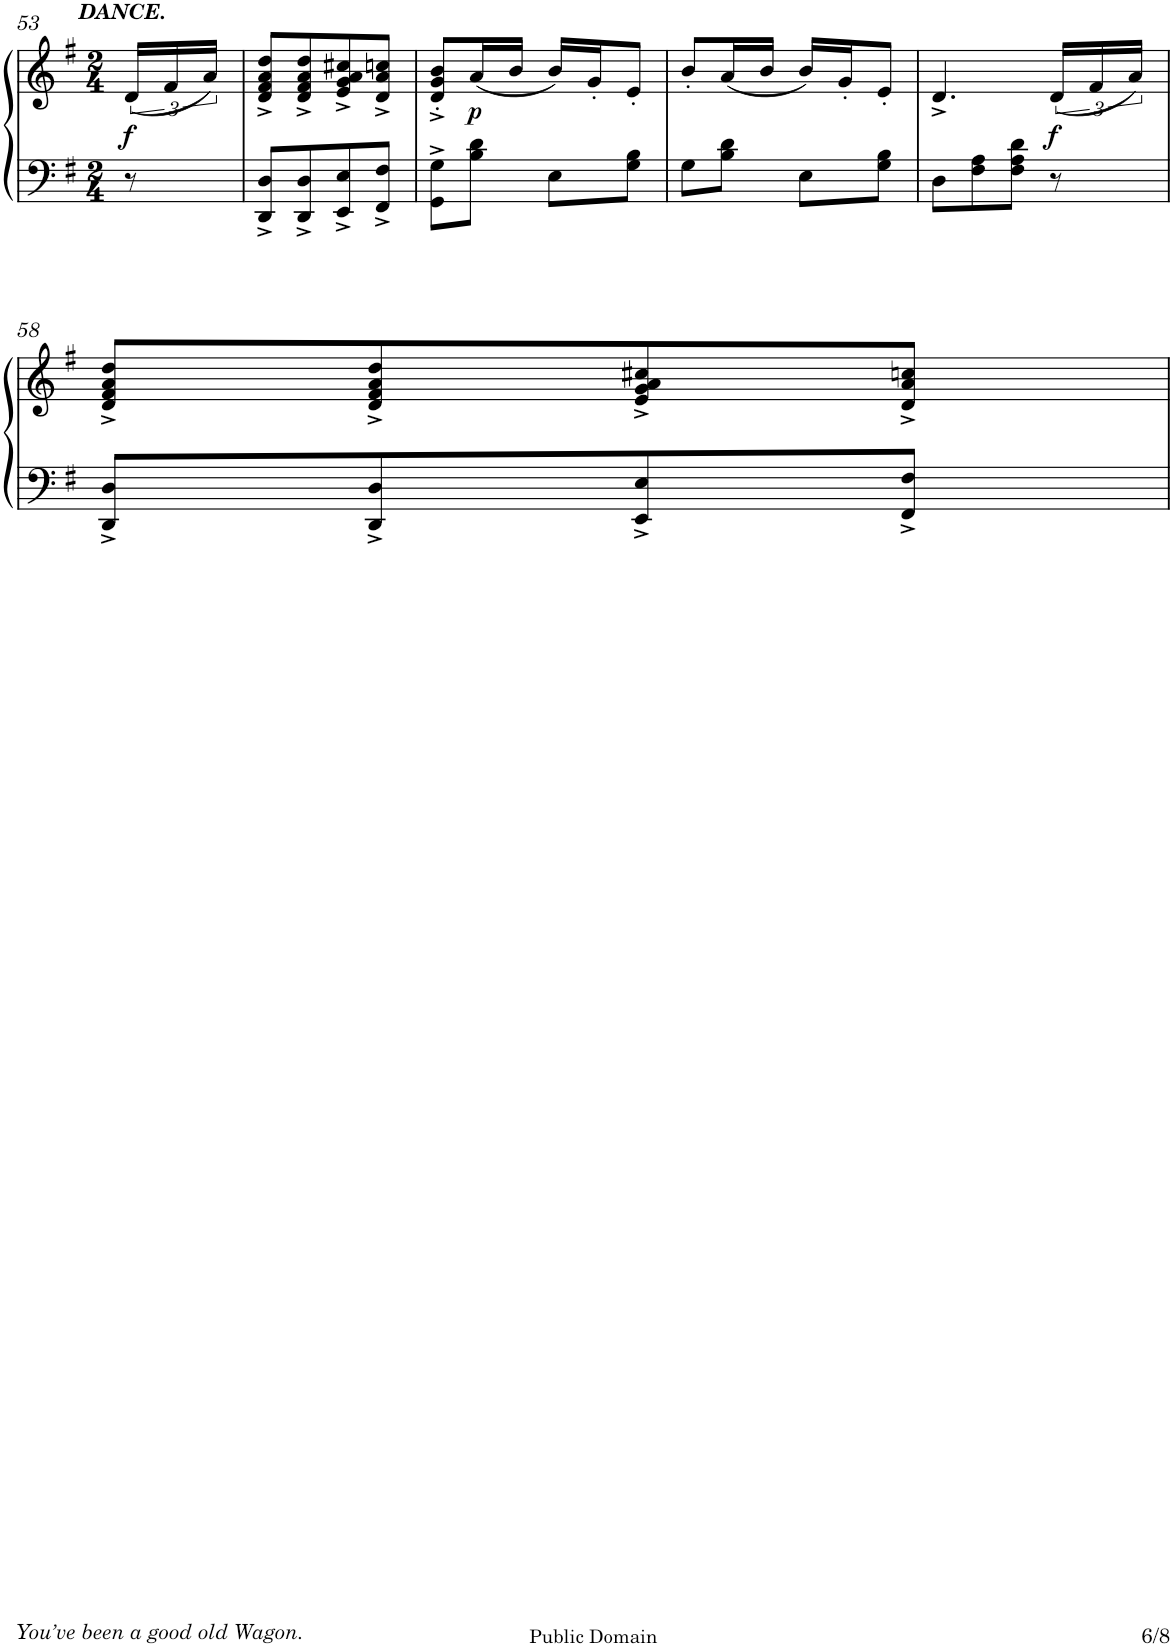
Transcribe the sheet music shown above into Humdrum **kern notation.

**kern	**kern	**dynam
*part1	*part1	*part1
*staff2	*staff1	*staff1/2
*I"PIANO.	*	*
*I'Pno	*	*
!!LO:PB:g=z
*clefF4	*clefG2	*
*k[f#]	*k[f#]	*
*M2/4	*M2/4	*
=53	=53	=53
!	!	!LO:DY:b
8r	(<24d/LL	f
.	24f#/	.
.	24a/JJ)	.
=54	=54	=54
8DD/^ 8D/^L	8d/^ 8f#/^ 8a/^ 8dd/^L	.
8DD/^ 8D/^	8d/^ 8f#/^ 8a/^ 8dd/^	.
8EE/^ 8E/^	8e/^ 8g/^ 8a/^ 8cc#X/^	.
8FF#/^ 8F#/^J	8d/^ 8a/^ 8ccn/^J	.
=55	=55	=55
8GG\^> 8G\^>L	8d/'^ 8g/'^ 8b/'^L	.
!	!	!LO:DY:b
8B\ 8d\J	(<16a/L	p
.	16b/JJ	.
8E\L	16b/LL)	.
.	16g'/J	.
8G\ 8B\J	8e'/J	.
=56	=56	=56
8G\L	8b'/L	.
8B\ 8d\J	(<16a/L	.
.	16b/JJ	.
8E\L	16b/LL)	.
.	16g'/J	.
8G\ 8B\J	8e'/J	.
=57	=57	=57
8D\L	4.d^/	.
8F#\ 8A\	.	.
8F#\ 8A\ 8d\J	.	.
!	!	!LO:DY:b
8r	(<24d/LL	f
.	24f#/	.
.	24a/JJ)	.
!!LO:LB:g=z
=58	=58	=58
8DD/^ 8D/^L	8d/^ 8f#/^ 8a/^ 8dd/^L	.
8DD/^ 8D/^	8d/^ 8f#/^ 8a/^ 8dd/^	.
8EE/^ 8E/^	8e/^ 8g/^ 8a/^ 8cc#X/^	.
8FF#/^ 8F#/^J	8d/^ 8a/^ 8ccn/^J	.
=	=	=
*-	*-	*-
